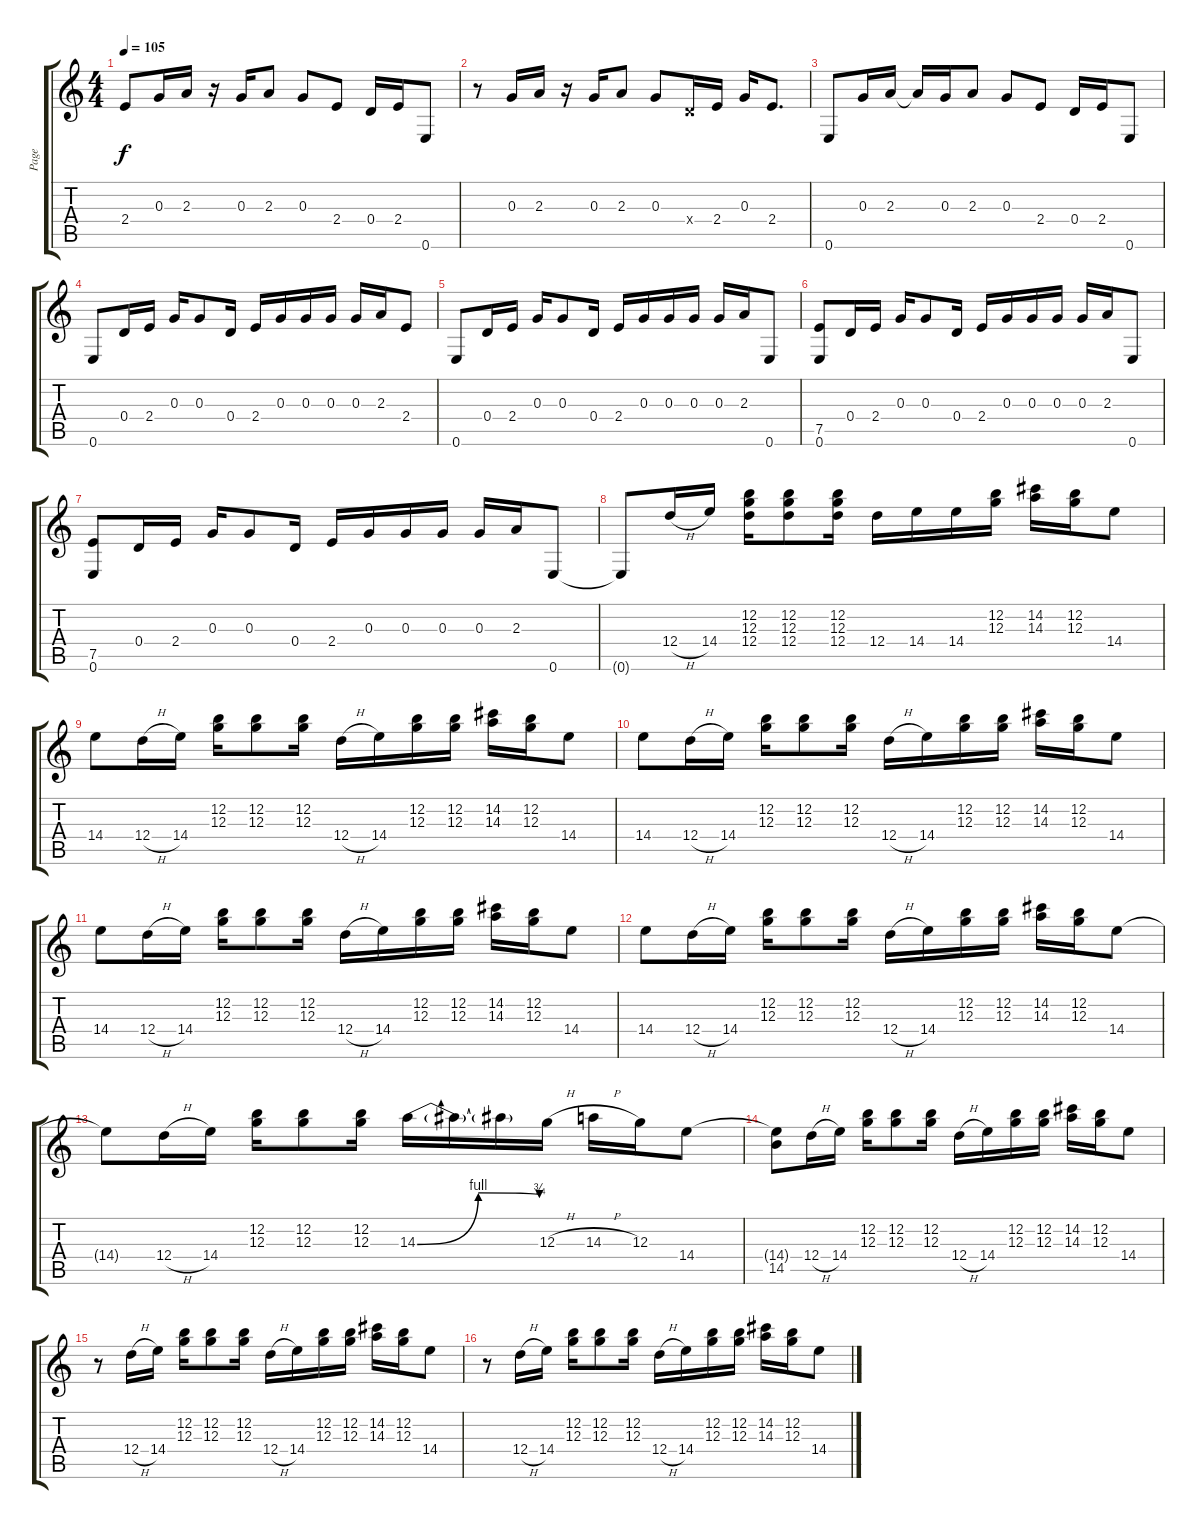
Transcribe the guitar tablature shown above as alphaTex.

\track ("Page" "Page") {instrument distortionguitar}
\staff {score tabs}
\tuning (E4 B3 G3 D3 A2 E2) {hide}
\ts (4 4)
\tempo 105
\clef g2
\ks c
2.4.8{dy f} 0.3.16 2.3.16 r.16 0.3.16 2.3.8 0.3.8 2.4.8 0.4.16 2.4.16 0.6.8 |
r.8 0.3.16 2.3.16 r.16 0.3.16 2.3.8 0.3.8 0.4{x}.16 2.4.16 0.3.16 2.4.8{d} |
0.6.8 0.3.16 2.3.16 2.3{t}.16 0.3.16 2.3.8 0.3.8 2.4.8 0.4.16 2.4.16 0.6.8 |
0.6.8 0.4.16 2.4.16 0.3.16 0.3.8 0.4.16 2.4.16 0.3.16 0.3.16 0.3.16 0.3.16 2.3.16 2.4.8 |
0.6.8 0.4.16 2.4.16 0.3.16 0.3.8 0.4.16 2.4.16 0.3.16 0.3.16 0.3.16 0.3.16 2.3.16 0.6.8 |
(7.5 0.6).8 0.4.16 2.4.16 0.3.16 0.3.8 0.4.16 2.4.16 0.3.16 0.3.16 0.3.16 0.3.16 2.3.16 0.6.8 |
(7.5 0.6).8 0.4.16 2.4.16 0.3.16 0.3.8 0.4.16 2.4.16 0.3.16 0.3.16 0.3.16 0.3.16 2.3.16 0.6.8 |
0.6{t}.8 12.4{h}.16 14.4.16 (12.2 12.3 12.4).16 (12.2 12.3 12.4).8 (12.2 12.3 12.4).16 12.4.16 14.4.16 14.4.16 (12.2 12.3).16 (14.2 14.3).16 (12.2 12.3).16 14.4.8 |
14.4.8 12.4{h}.16 14.4.16 (12.2 12.3).16 (12.2 12.3).8 (12.2 12.3).16 12.4{h}.16 14.4.16 (12.2 12.3).16 (12.2 12.3).16 (14.2 14.3).16 (12.2 12.3).16 14.4.8 |
14.4.8{volume 14} 12.4{h}.16 14.4.16 (12.2 12.3).16 (12.2 12.3).8 (12.2 12.3).16 12.4{h}.16 14.4.16 (12.2 12.3).16 (12.2 12.3).16 (14.2 14.3).16 (12.2 12.3).16 14.4.8 |
14.4.8{volume 13} 12.4{h}.16 14.4.16 (12.2 12.3).16 (12.2 12.3).8 (12.2 12.3).16 12.4{h}.16 14.4.16 (12.2 12.3).16 (12.2 12.3).16 (14.2 14.3).16 (12.2 12.3).16 14.4.8 |
14.4.8{volume 12} 12.4{h}.16 14.4.16 (12.2 12.3).16 (12.2 12.3).8 (12.2 12.3).16 12.4{h}.16 14.4.16 (12.2 12.3).16 (12.2 12.3).16 (14.2 14.3).16 (12.2 12.3).16 14.4.8 |
14.4{t}.8{volume 11} 12.4{h}.16 14.4.16 (12.2 12.3).16 (12.2 12.3).8 (12.2 12.3).16 14.3{be (bendrelease 0 0 30 4 45 4 60 3)}.16 14.3{t}.16 14.3{t}.16 12.3{h}.16 14.3{h}.16 12.3.16 14.4.8 |
(14.4{t} 14.5).8{volume 8} 12.4{h}.16 14.4.16 (12.2 12.3).16 (12.2 12.3).8 (12.2 12.3).16 12.4{h}.16 14.4.16 (12.2 12.3).16 (12.2 12.3).16 (14.2 14.3).16 (12.2 12.3).16 14.4.8 |
r.8 12.4{h}.16{volume 6} 14.4.16 (12.2 12.3).16 (12.2 12.3).8 (12.2 12.3).16 12.4{h}.16 14.4.16 (12.2 12.3).16 (12.2 12.3).16 (14.2 14.3).16 (12.2 12.3).16 14.4.8 |
r.8{volume 4} 12.4{h}.16 14.4.16 (12.2 12.3).16 (12.2 12.3).8 (12.2 12.3).16 12.4{h}.16 14.4.16 (12.2 12.3).16 (12.2 12.3).16 (14.2 14.3).16 (12.2 12.3).16 14.4.8
